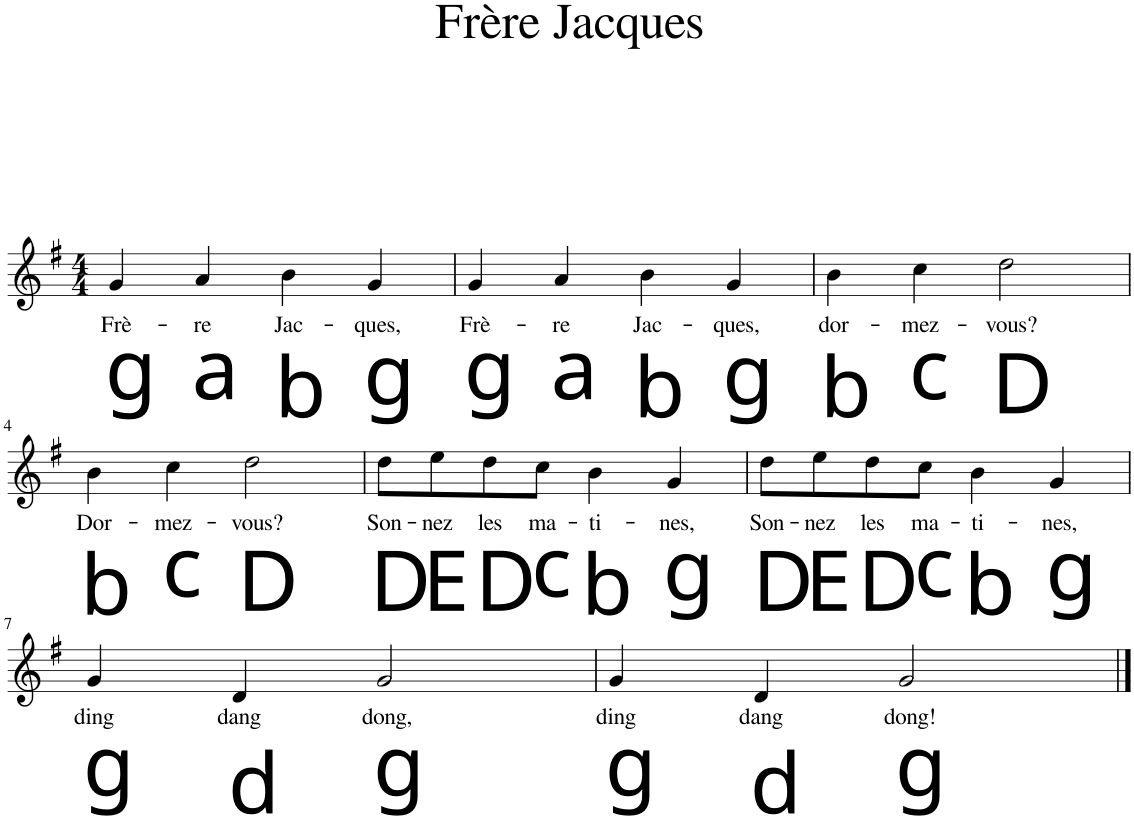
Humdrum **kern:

**kern	**text
*part1	*part1
*staff1	*staff1
*I"Piano	*
*I'Pno.	*
*clefG2	*
*k[f#]	*
*M4/4	*
=1	=1
!LO:TX:b:t=g	!
!	!LO:LY:b
4g/	Frè-
!LO:TX:b:t=a	!
!	!LO:LY:b
4a/	-re
!LO:TX:b:t=b	!
!	!LO:LY:b
4b\	Jac-
!LO:TX:b:t=g	!
!	!LO:LY:b
4g/	-ques,
=2	=2
!LO:TX:b:t=g	!
!	!LO:LY:b
4g/	Frè-
!LO:TX:b:t=a	!
!	!LO:LY:b
4a/	-re
!LO:TX:b:t=b	!
!	!LO:LY:b
4b\	Jac-
!LO:TX:b:t=g	!
!	!LO:LY:b
4g/	-ques,
=3	=3
!LO:TX:b:t=b	!
!	!LO:LY:b
4b\	dor-
!LO:TX:b:t=c	!
!	!LO:LY:b
4cc\	-mez-
!LO:TX:b:t=D	!
!	!LO:LY:b
2dd\	-vous?
!!LO:LB:g=z
=4	=4
!LO:TX:b:t=b	!
!	!LO:LY:b
4b\	Dor-
!LO:TX:b:t=c	!
!	!LO:LY:b
4cc\	-mez-
!LO:TX:b:t=D	!
!	!LO:LY:b
2dd\	-vous?
=5	=5
!LO:TX:b:t=D	!
!	!LO:LY:b
8dd\L	Son-
!LO:TX:b:t=E	!
!	!LO:LY:b
8ee\	-nez
!LO:TX:b:t=D	!
!	!LO:LY:b
8dd\	les
!LO:TX:b:t=c	!
!	!LO:LY:b
8cc\J	ma-
!LO:TX:b:t=b	!
!	!LO:LY:b
4b\	-ti-
!LO:TX:b:t=g	!
!	!LO:LY:b
4g/	-nes,
=6	=6
!LO:TX:b:t=D	!
!	!LO:LY:b
8dd\L	Son-
!LO:TX:b:t=E	!
!	!LO:LY:b
8ee\	-nez
!LO:TX:b:t=D	!
!	!LO:LY:b
8dd\	les
!LO:TX:b:t=c	!
!	!LO:LY:b
8cc\J	ma-
!LO:TX:b:t=b	!
!	!LO:LY:b
4b\	-ti-
!LO:TX:b:t=g	!
!	!LO:LY:b
4g/	-nes,
!!LO:LB:g=z
=7	=7
!LO:TX:b:t=g	!
!	!LO:LY:b
4g/	ding
!LO:TX:b:t=d	!
!	!LO:LY:b
4d/	dang
!LO:TX:b:t=g	!
!	!LO:LY:b
2g/	dong,
=8	=8
!LO:TX:b:t=g	!
!	!LO:LY:b
4g/	ding
!LO:TX:b:t=d	!
!	!LO:LY:b
4d/	dang
!LO:TX:b:t=g	!
!	!LO:LY:b
2g/	dong!
==	==
*-	*-
